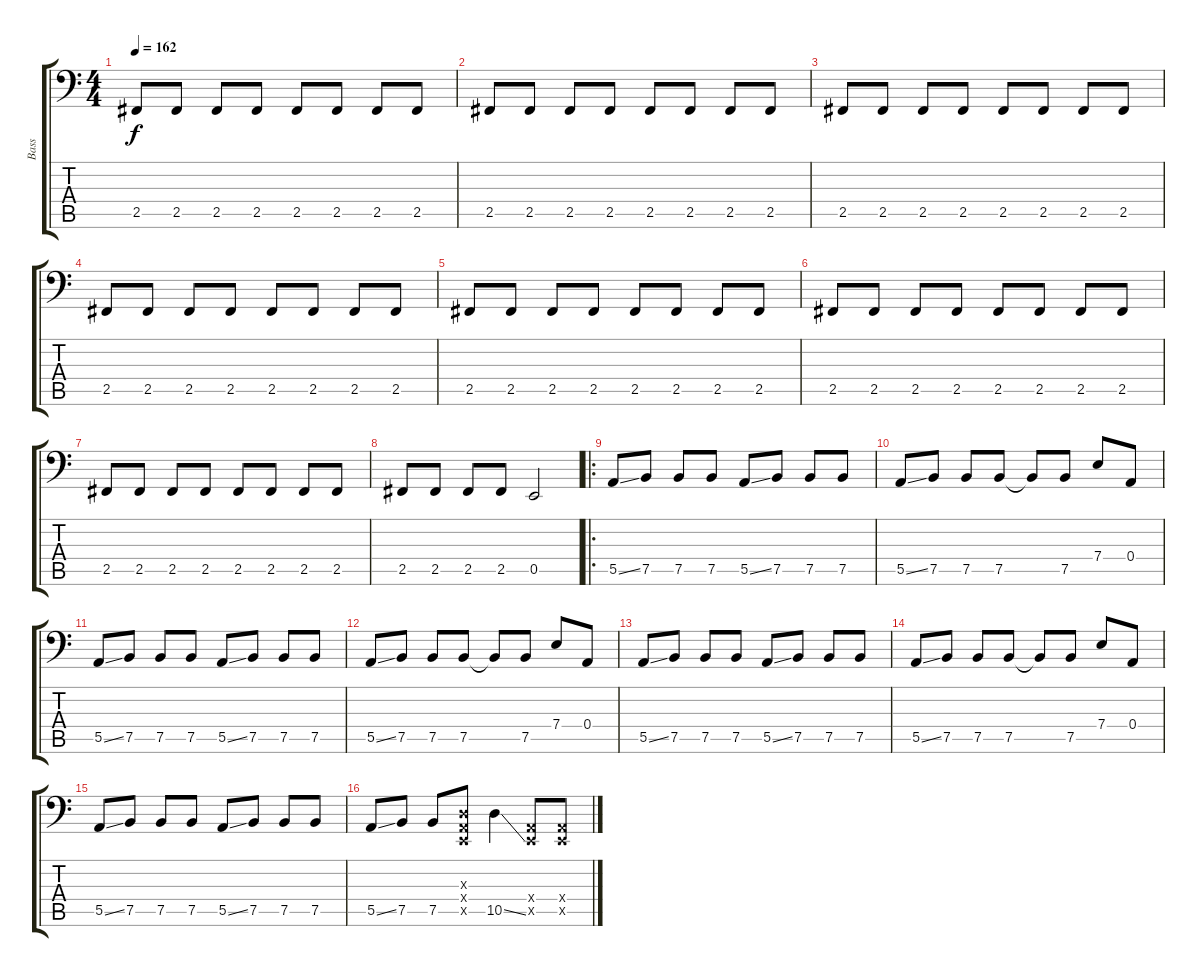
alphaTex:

\track ("Bass" "Bass") {instrument electricbasspick}
\staff {score tabs}
\tuning (C3 G2 D2 A1 E1 B0) {hide}
\ts (4 4)
\tempo 162
\clef f4
\ks c
2.5.8{dy f instrument electricbasspick} 2.5.8 2.5.8 2.5.8 2.5.8 2.5.8 2.5.8 2.5.8 |
2.5.8 2.5.8 2.5.8 2.5.8 2.5.8 2.5.8 2.5.8 2.5.8 |
2.5.8 2.5.8 2.5.8 2.5.8 2.5.8 2.5.8 2.5.8 2.5.8 |
2.5.8 2.5.8 2.5.8 2.5.8 2.5.8 2.5.8 2.5.8 2.5.8 |
2.5.8 2.5.8 2.5.8 2.5.8 2.5.8 2.5.8 2.5.8 2.5.8 |
2.5.8 2.5.8 2.5.8 2.5.8 2.5.8 2.5.8 2.5.8 2.5.8 |
2.5.8 2.5.8 2.5.8 2.5.8 2.5.8 2.5.8 2.5.8 2.5.8 |
2.5.8 2.5.8 2.5.8 2.5.8 0.5.2 |
\ro
5.5{ss}.8 7.5.8 7.5.8 7.5.8 5.5{ss}.8 7.5.8 7.5.8 7.5.8 |
5.5{ss}.8 7.5.8 7.5.8 7.5.8 7.5{t}.8 7.5.8 7.4.8 0.4.8 |
5.5{ss}.8 7.5.8 7.5.8 7.5.8 5.5{ss}.8 7.5.8 7.5.8 7.5.8 |
5.5{ss}.8 7.5.8 7.5.8 7.5.8 7.5{t}.8 7.5.8 7.4.8 0.4.8 |
5.5{ss}.8 7.5.8 7.5.8 7.5.8 5.5{ss}.8 7.5.8 7.5.8 7.5.8 |
5.5{ss}.8 7.5.8 7.5.8 7.5.8 7.5{t}.8 7.5.8 7.4.8 0.4.8 |
5.5{ss}.8 7.5.8 7.5.8 7.5.8 5.5{ss}.8 7.5.8 7.5.8 7.5.8 |
5.5{ss}.8 7.5.8 7.5.8 (0.3{x} 0.4{x} 0.5{x}).8 10.5{ss}.4 (0.4{x} 0.5{x}).8 (0.4{x} 0.5{x}).8
